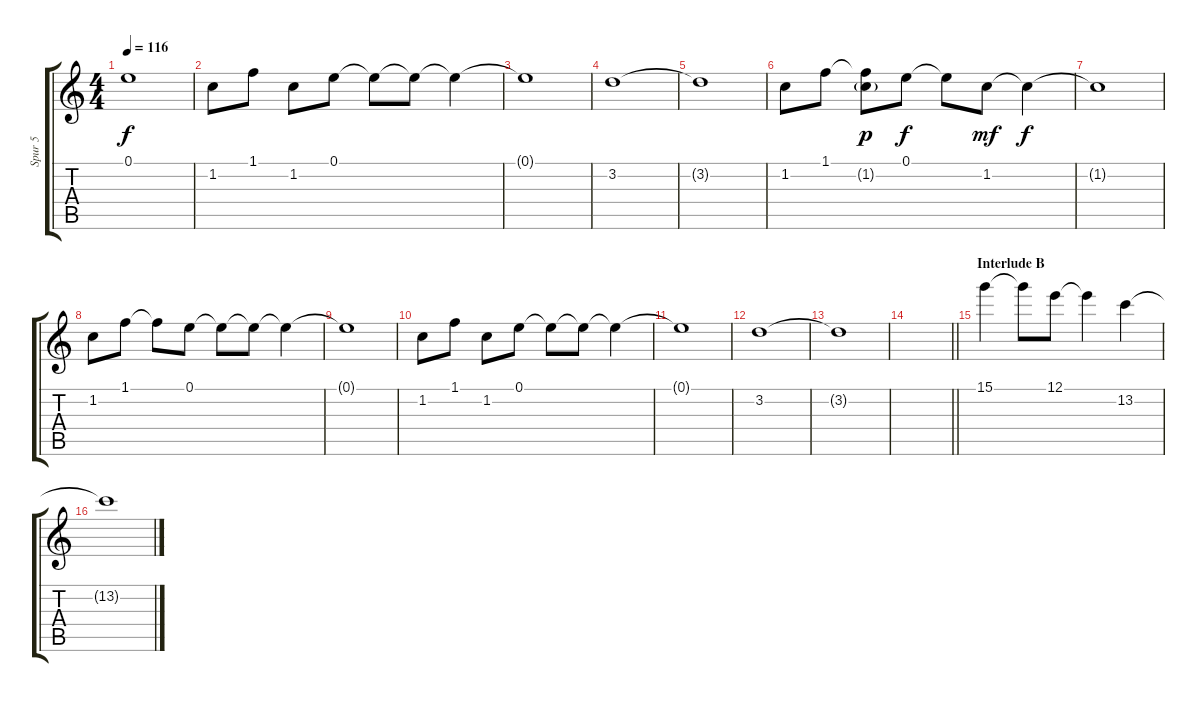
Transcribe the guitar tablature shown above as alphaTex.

\track ("Spur 5" "Spur 5") {instrument electricguitarclean}
\staff {score tabs}
\tuning (E4 B3 G3 D3 A2 E2) {hide}
\ts (4 4)
\tempo 116
\clef g2
\ks c
0.1{t}.1{dy f} |
1.2.8 1.1.8 1.2.8 0.1.8 0.1{t}.8 0.1{t}.8 0.1{t}.4 |
0.1{t}.1 |
3.2.1 |
3.2{t}.1 |
1.2.8 1.1.8 (1.1{t} 1.2{g}).8{dy p} 0.1.8{dy f} 0.1{t}.8 1.2.8{dy mf} 1.2{t}.4{dy f} |
1.2{t}.1 |
1.2.8 1.1.8 1.1{t}.8 0.1.8 0.1{t}.8 0.1{t}.8 0.1{t}.4 |
0.1{t}.1 |
1.2.8 1.1.8 1.2.8 0.1.8 0.1{t}.8 0.1{t}.8 0.1{t}.4 |
0.1{t}.1 |
3.2.1 |
3.2{t}.1 |
\barLineRight lightlight
|
\section ("" "Interlude B")
15.1.4 15.1{t}.8 12.1.8 12.1{t}.4 13.2.4 |
13.2{t}.1
